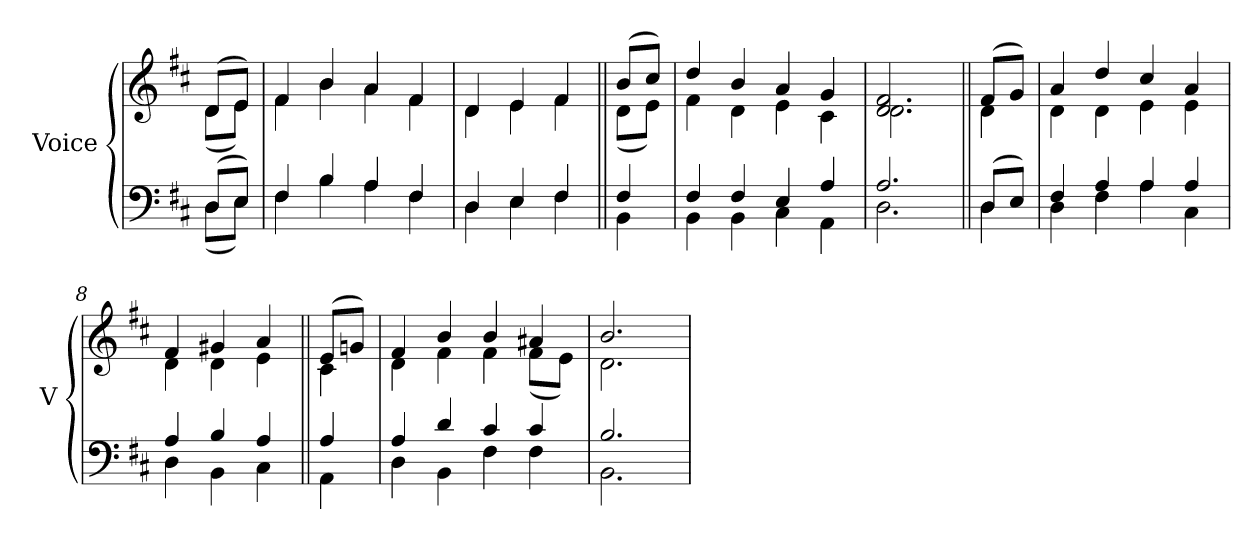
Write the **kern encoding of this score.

**kern	**kern
*part2	*part1
*staff2	*staff1
*I"Voice	*I"Voice
*I'V	*I'V
*clefF4	*clefG2
*k[f#c#]	*k[f#c#]
=	=
*^	*^
(>8D/L	(<8D\L	(>8d/L	(<8d\L
8E/J)	8E\J)	8e/J)	8e\J)
=1	=1	=1	=1
4F#/	4F#\	4f#/	4f#\
4B/	4B\	4b/	4b\
4A/	4A\	4a/	4a\
4F#/	4F#\	4f#/	4f#\
=2	=2	=2	=2
4D/	4D\	4d/	4d\
4E/	4E\	4e/	4e\
4F#/	4F#\	4f#/	4f#\
=3||	=3||	=3||	=3||
4F#/	4BB\	(>8b/L	(<8d\L
.	.	8cc#/J)	8e\J)
=4	=4	=4	=4
4F#/	4BB\	4dd/	4f#\
4F#/	4BB\	4b/	4d\
4E/	4C#\	4a/	4e\
4A/	4AA\	4g/	4c#\
=5	=5	=5	=5
2.A/	2.D\	2.d/ 2.f#/	2.d\
!!LO:LB:g=z	!!
=6||	=6||	=6||	=6||
(>8D/L	4D\	(>8f#/L	4d\
8E/J)	.	8g/J)	.
=7	=7	=7	=7
4F#/	4D\	4a/	4d\
4A/	4F#\	4dd/	4d\
4A/	4A\	4cc#/	4e\
4A/	4C#\	4a/	4e\
=8	=8	=8	=8
4A/	4D\	4f#/	4d\
4B/	4BB\	4g#X/	4d\
4A/	4C#\	4a/	4e\
=9||	=9||	=9||	=9||
4A/	4AA\	(>8e/L	4c#\
.	.	8gn/J)	.
=10	=10	=10	=10
4A/	4D\	4f#/	4d\
4d/	4BB\	4b/	4f#\
4c#/	4F#\	4b/	4f#\
4c#/	4F#\	4a#X/	(<8f#\L
.	.	.	8e\J)
=11	=11	=11	=11
2.B/	2.BB\	2.b/	2.d\
*v	*v	*	*
*	*v	*v
=	=
*-	*-
